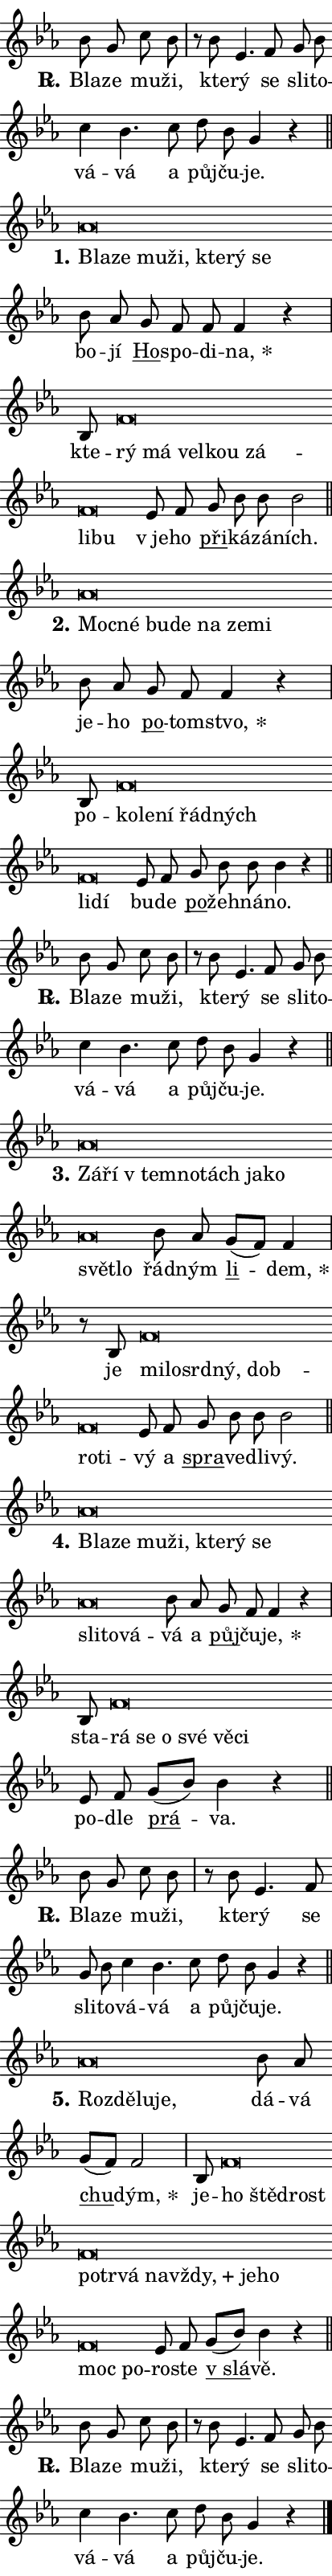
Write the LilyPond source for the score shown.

\version "2.22.1"
\header { tagline = "" }
\paper {
  indent = 0\cm
  top-margin = 0\cm
  right-margin = 0\cm
  bottom-margin = 0\cm
  left-margin = 0\cm
  paper-width = 7\cm
  page-breaking = #ly:one-page-breaking
  system-system-spacing.basic-distance = #11
  score-system-spacing.basic-distance = #11
  ragged-last = ##f
}


%% Author: Thomas Morley
%% https://lists.gnu.org/archive/html/lilypond-user/2020-05/msg00002.html
#(define (line-position grob)
"Returns position of @var[grob} in current system:
   @code{'start}, if at first time-step
   @code{'end}, if at last time-step
   @code{'middle} otherwise
"
  (let* ((col (ly:item-get-column grob))
         (ln (ly:grob-object col 'left-neighbor))
         (rn (ly:grob-object col 'right-neighbor))
         (col-to-check-left (if (ly:grob? ln) ln col))
         (col-to-check-right (if (ly:grob? rn) rn col))
         (break-dir-left
           (and
             (ly:grob-property col-to-check-left 'non-musical #f)
             (ly:item-break-dir col-to-check-left)))
         (break-dir-right
           (and
             (ly:grob-property col-to-check-right 'non-musical #f)
             (ly:item-break-dir col-to-check-right))))
        (cond ((eqv? 1 break-dir-left) 'start)
              ((eqv? -1 break-dir-right) 'end)
              (else 'middle))))

#(define (tranparent-at-line-position vctor)
  (lambda (grob)
  "Relying on @code{line-position} select the relevant enry from @var{vctor}.
Used to determine transparency,"
    (case (line-position grob)
      ((end) (not (vector-ref vctor 0)))
      ((middle) (not (vector-ref vctor 1)))
      ((start) (not (vector-ref vctor 2))))))

noteHeadBreakVisibility =
#(define-music-function (break-visibility)(vector?)
"Makes @code{NoteHead}s transparent relying on @var{break-visibility}"
#{
  \override NoteHead.transparent =
    #(tranparent-at-line-position break-visibility)
#})

#(define delete-ledgers-for-transparent-note-heads
  (lambda (grob)
    "Reads whether a @code{NoteHead} is transparent.
If so this @code{NoteHead} is removed from @code{'note-heads} from
@var{grob}, which is supposed to be @code{LedgerLineSpanner}.
As a result ledgers are not printed for this @code{NoteHead}"
    (let* ((nhds-array (ly:grob-object grob 'note-heads))
           (nhds-list
             (if (ly:grob-array? nhds-array)
                 (ly:grob-array->list nhds-array)
                 '()))
           ;; Relies on the transparent-property being done before
           ;; Staff.LedgerLineSpanner.after-line-breaking is executed.
           ;; This is fragile ...
           (to-keep
             (remove
               (lambda (nhd)
                 (ly:grob-property nhd 'transparent #f))
               nhds-list)))
      ;; TODO find a better method to iterate over grob-arrays, similiar
      ;; to filter/remove etc for lists
      ;; For now rebuilt from scratch
      (set! (ly:grob-object grob 'note-heads)  '())
      (for-each
        (lambda (nhd)
          (ly:pointer-group-interface::add-grob grob 'note-heads nhd))
        to-keep))))

hideNotes = {
  \noteHeadBreakVisibility #begin-of-line-visible
}
unHideNotes = {
  \noteHeadBreakVisibility #all-visible
}

% work-around for resetting accidentals
% https://lilypond.org/doc/v2.23/Documentation/notation/displaying-rhythms#unmetered-music
cadenzaMeasure = {
  \cadenzaOff
  \partial 1024 s1024
  \cadenzaOn
}

#(define-markup-command (accent layout props text) (markup?)
  "Underline accented syllable"
  (interpret-markup layout props
    #{\markup \override #'(offset . 4.3) \underline { #text }#}))

responsum = \markup \concat {
  "R" \hspace #-1.05 \path #0.1 #'((moveto 0 0.07) (lineto 0.9 0.8)) \hspace #0.05 "."
}

\layout {
    \context {
        \Staff
        \remove "Time_signature_engraver"
        \override LedgerLineSpanner.after-line-breaking = #delete-ledgers-for-transparent-note-heads
    }
    \context {
        \Voice {
            \override NoteHead.output-attributes = #'((class . "notehead"))
            \override Hairpin.height = #0.55
        }
    }
    \context {
        \Lyrics {
            \override StanzaNumber.output-attributes = #'((class . "stanzanumber"))
            \override LyricSpace.minimum-distance = #0.9
            \override LyricText.font-name = #"TeX Gyre Schola"
            \override LyricText.font-size = 1
            \override StanzaNumber.font-name = #"TeX Gyre Schola Bold"
            \override StanzaNumber.font-size = 1
        }
    }
}

% magnetic-lyrics.ily
%
%   written by
%     Jean Abou Samra <jean@abou-samra.fr>
%     Werner Lemberg <wl@gnu.org>
%
%   adapted by
%     Jiri Hon <jiri.hon@gmail.com>
%
% Version 2022-Apr-15

% https://www.mail-archive.com/lilypond-user@gnu.org/msg149350.html

#(define (Left_hyphen_pointer_engraver context)
   "Collect syllable-hyphen-syllable occurrences in lyrics and store
them in properties.  This engraver only looks to the left.  For
example, if the lyrics input is @code{foo -- bar}, it does the
following.

@itemize @bullet
@item
Set the @code{text} property of the @code{LyricHyphen} grob between
@q{foo} and @q{bar} to @code{foo}.

@item
Set the @code{left-hyphen} property of the @code{LyricText} grob with
text @q{foo} to the @code{LyricHyphen} grob between @q{foo} and
@q{bar}.
@end itemize

Use this auxiliary engraver in combination with the
@code{lyric-@/text::@/apply-@/magnetic-@/offset!} hook."
   (let ((hyphen #f)
         (text #f))
     (make-engraver
      (acknowledgers
       ((lyric-syllable-interface engraver grob source-engraver)
        (set! text grob)))
      (end-acknowledgers
       ((lyric-hyphen-interface engraver grob source-engraver)
        ;(when (not (grob::has-interface grob 'lyric-space-interface))
          (set! hyphen grob)));)
      ((stop-translation-timestep engraver)
       (when (and text hyphen)
         (ly:grob-set-object! text 'left-hyphen hyphen))
       (set! text #f)
       (set! hyphen #f)))))

#(define (lyric-text::apply-magnetic-offset! grob)
   "If the space between two syllables is less than the value in
property @code{LyricText@/.details@/.squash-threshold}, move the right
syllable to the left so that it gets concatenated with the left
syllable.

Use this function as a hook for
@code{LyricText@/.after-@/line-@/breaking} if the
@code{Left_@/hyphen_@/pointer_@/engraver} is active."
   (let ((hyphen (ly:grob-object grob 'left-hyphen #f)))
     (when hyphen
       (let ((left-text (ly:spanner-bound hyphen LEFT)))
         (when (grob::has-interface left-text 'lyric-syllable-interface)
           (let* ((common (ly:grob-common-refpoint grob left-text X))
                  (this-x-ext (ly:grob-extent grob common X))
                  (left-x-ext
                   (begin
                     ;; Trigger magnetism for left-text.
                     (ly:grob-property left-text 'after-line-breaking)
                     (ly:grob-extent left-text common X)))
                  ;; `delta` is the gap width between two syllables.
                  (delta (- (interval-start this-x-ext)
                            (interval-end left-x-ext)))
                  (details (ly:grob-property grob 'details))
                  (threshold (assoc-get 'squash-threshold details 0.2)))
             (when (< delta threshold)
               (let* (;; We have to manipulate the input text so that
                      ;; ligatures crossing syllable boundaries are not
                      ;; disabled.  For languages based on the Latin
                      ;; script this is essentially a beautification.
                      ;; However, for non-Western scripts it can be a
                      ;; necessity.
                      (lt (ly:grob-property left-text 'text))
                      (rt (ly:grob-property grob 'text))
                      (is-space (grob::has-interface hyphen 'lyric-space-interface))
                      (space (if is-space " " ""))
                      (space-markup (grob-interpret-markup grob " "))
                      (space-size (interval-length (ly:stencil-extent space-markup X)))
                      (extra-delta (if is-space space-size 0))
                      ;; Append new syllable.
                      (ltrt-space (if (and (string? lt) (string? rt))
                                (string-append lt space rt)
                                (make-concat-markup (list lt space rt))))
                      ;; Right-align `ltrt` to the right side.
                      (ltrt-space-markup (grob-interpret-markup
                               grob
                               (make-translate-markup
                                (cons (interval-length this-x-ext) 0)
                                (make-right-align-markup ltrt-space)))))
                 (begin
                   ;; Don't print `left-text`.
                   (ly:grob-set-property! left-text 'stencil #f)
                   ;; Set text and stencil (which holds all collected
                   ;; syllables so far) and shift it to the left.
                   (ly:grob-set-property! grob 'text ltrt-space)
                   (ly:grob-set-property! grob 'stencil ltrt-space-markup)
                   (ly:grob-translate-axis! grob (- (- delta extra-delta)) X))))))))))


#(define (lyric-hyphen::displace-bounds-first grob)
   ;; Make very sure this callback isn't triggered too early.
   (let ((left (ly:spanner-bound grob LEFT))
         (right (ly:spanner-bound grob RIGHT)))
     (ly:grob-property left 'after-line-breaking)
     (ly:grob-property right 'after-line-breaking)
     (ly:lyric-hyphen::print grob)))

squashThreshold = #0.4

\layout {
  \context {
    \Lyrics
    \consists #Left_hyphen_pointer_engraver
    \override LyricText.after-line-breaking =
      #lyric-text::apply-magnetic-offset!
    \override LyricHyphen.stencil = #lyric-hyphen::displace-bounds-first
    \override LyricText.details.squash-threshold = \squashThreshold
    \override LyricHyphen.minimum-distance = 0
    \override LyricHyphen.minimum-length = \squashThreshold
  }
}

squash = \override LyricText.details.squash-threshold = 9999
unSquash = \override LyricText.details.squash-threshold = \squashThreshold

left = \override LyricText.self-alignment-X = #LEFT
unLeft = \revert LyricText.self-alignment-X

starOffset = #(lambda (grob) 
                (let ((x_offset (ly:self-alignment-interface::aligned-on-x-parent grob)))
                  (if (= x_offset 0) 0 (+ x_offset 1.2))))

star = #(define-music-function (syllable)(string?)
"Append star separator at the end of a syllable"
#{
  \once \override LyricText.X-offset = #starOffset
  \lyricmode { \markup {
    #syllable
    \override #'((font-name . "TeX Gyre Schola Bold")) \hspace #0.2 \lower #0.65 \larger "*"
  } }
#})

starAccent = #(define-music-function (syllable)(string?)
"Append star separator at the end of a syllable and make accent"
#{
  \once \override LyricText.X-offset = #starOffset
  \lyricmode { \markup {
    \accent #syllable
    \override #'((font-name . "TeX Gyre Schola Bold")) \hspace #0.2 \lower #0.65 \larger "*"
  } }
#})

breath = #(define-music-function (syllable)(string?)
"Append breathing indicator at the end of a syllable"
#{
  \lyricmode { \markup { #syllable "+" } }
#})

optionalBreath = #(define-music-function (syllable)(string?)
"Append optional breathing indicator at the end of a syllable"
#{
  \lyricmode { \markup { #syllable "(+)" } }
#})


\score {
    <<
        \new Voice = "melody" { \cadenzaOn \key es \major \relative { bes'8 g c bes \cadenzaMeasure \bar "|" r bes es,4. f8 \bar "" g bes \bar "" c4 bes4. c8 \bar "" d bes g4 r \cadenzaMeasure \bar "||" \break }
\relative { as'\breve*1/16 \hideNotes \breve*1/16 \bar "" \breve*1/16 \bar "" \breve*1/16 \bar "" \breve*1/16 \bar "" \breve*1/16 \breve*1/16 \bar "" \unHideNotes bes8 as \bar "" g f f f4 r \cadenzaMeasure \bar "|" bes,8 f'\breve*1/16 \hideNotes \breve*1/16 \bar "" \breve*1/16 \bar "" \breve*1/16 \bar "" \breve*1/16 \bar "" \breve*1/16 \breve*1/16 \bar "" \unHideNotes es8 f \bar "" g bes bes bes2 \cadenzaMeasure \bar "||" \break }
\relative { as'\breve*1/16 \hideNotes \breve*1/16 \bar "" \breve*1/16 \bar "" \breve*1/16 \bar "" \breve*1/16 \bar "" \breve*1/16 \breve*1/16 \bar "" \unHideNotes bes8 as \bar "" g f f4 r \cadenzaMeasure \bar "|" bes,8 f'\breve*1/16 \hideNotes \breve*1/16 \bar "" \breve*1/16 \bar "" \breve*1/16 \bar "" \breve*1/16 \bar "" \breve*1/16 \breve*1/16 \bar "" \unHideNotes es8 f \bar "" g bes bes bes4 r \cadenzaMeasure \bar "||" \break }
\relative { bes'8 g c bes \cadenzaMeasure \bar "|" r bes es,4. f8 \bar "" g bes \bar "" c4 bes4. c8 \bar "" d bes g4 r \cadenzaMeasure \bar "||" \break }
\relative { as'\breve*1/16 \hideNotes \breve*1/16 \bar "" \breve*1/16 \bar "" \breve*1/16 \bar "" \breve*1/16 \bar "" \breve*1/16 \bar "" \breve*1/16 \bar "" \breve*1/16 \breve*1/16 \bar "" \unHideNotes bes8 as \bar "" g[( f)] f4 \cadenzaMeasure \bar "|" r8 bes,8 f'\breve*1/16 \hideNotes \breve*1/16 \bar "" \breve*1/16 \bar "" \breve*1/16 \bar "" \breve*1/16 \bar "" \breve*1/16 \breve*1/16 \bar "" \unHideNotes es8 f \bar "" g bes bes bes2 \cadenzaMeasure \bar "||" \break }
\relative { as'\breve*1/16 \hideNotes \breve*1/16 \bar "" \breve*1/16 \bar "" \breve*1/16 \bar "" \breve*1/16 \bar "" \breve*1/16 \bar "" \breve*1/16 \bar "" \breve*1/16 \bar "" \breve*1/16 \breve*1/16 \bar "" \unHideNotes bes8 as \bar "" g f f4 r \cadenzaMeasure \bar "|" bes,8 f'\breve*1/16 \hideNotes \breve*1/16 \bar "" \breve*1/16 \bar "" \breve*1/16 \bar "" \breve*1/16 \breve*1/16 \bar "" \unHideNotes es8 f \bar "" g[( bes)] bes4 r \cadenzaMeasure \bar "||" \break }
\relative { bes'8 g c bes \cadenzaMeasure \bar "|" r bes es,4. f8 \bar "" g bes \bar "" c4 bes4. c8 \bar "" d bes g4 r \cadenzaMeasure \bar "||" \break }
\relative { as'\breve*1/16 \hideNotes \breve*1/16 \bar "" \breve*1/16 \breve*1/16 \bar "" \unHideNotes bes8 as \bar "" g[( f)] f2 \cadenzaMeasure \bar "|" bes,8 f'\breve*1/16 \hideNotes \breve*1/16 \bar "" \breve*1/16 \bar "" \breve*1/16 \bar "" \breve*1/16 \bar "" \breve*1/16 \bar "" \breve*1/16 \bar "" \breve*1/16 \bar "" \breve*1/16 \bar "" \breve*1/16 \bar "" \breve*1/16 \breve*1/16 \bar "" \unHideNotes es8 f \bar "" g[( bes)] bes4 r \cadenzaMeasure \bar "||" \break }
\relative { bes'8 g c bes \cadenzaMeasure \bar "|" r bes es,4. f8 \bar "" g bes \bar "" c4 bes4. c8 \bar "" d bes g4 r \cadenzaMeasure \bar "||" \break } \bar "|." }
        \new Lyrics \lyricsto "melody" { \lyricmode { \set stanza = \responsum
Bla -- ze mu -- ži, kte -- rý se sli -- to -- vá -- vá a půj -- ču -- je.
\set stanza = "1."
\left Bla -- \squash ze mu -- ži, kte -- rý se \unLeft \unSquash bo -- jí \markup \accent Ho -- spo -- di -- \star na, kte -- \left rý \squash má vel -- kou zá -- li -- bu \unLeft \unSquash "v je" -- ho \markup \accent při -- ká -- zá -- ních.
\set stanza = "2."
\left Moc -- \squash né bu -- de na ze -- mi \unLeft \unSquash je -- ho \markup \accent po -- tom -- \star stvo, po -- \left ko -- \squash le -- ní řád -- ných li -- dí \unLeft \unSquash bu -- de \markup \accent po -- žeh -- ná -- no.
\set stanza = \responsum
Bla -- ze mu -- ži, kte -- rý se sli -- to -- vá -- vá a půj -- ču -- je.
\set stanza = "3."
\left Zá -- \squash ří "v tem" -- no -- tách ja -- ko svět -- lo \unLeft \unSquash řád -- ným \markup \accent li -- \star dem, je \left mi -- \squash lo -- srd -- ný, dob -- ro -- ti -- \unLeft \unSquash vý a \markup \accent spra -- ve -- dli -- vý.
\set stanza = "4."
\left Bla -- \squash ze mu -- ži, kte -- rý se sli -- to -- vá -- \unLeft \unSquash vá a \markup \accent půj -- ču -- \star je, sta -- \left rá \squash se o své vě -- ci \unLeft \unSquash po -- dle \markup \accent prá -- va.
\set stanza = \responsum
Bla -- ze mu -- ži, kte -- rý se sli -- to -- vá -- vá a půj -- ču -- je.
\set stanza = "5."
\left Roz -- \squash dě -- lu -- je, \unLeft \unSquash dá -- vá \markup \accent chu -- \star dým, je -- \left ho \squash ště -- drost po -- tr -- vá na -- \breath "vždy," je -- ho moc po -- \unLeft \unSquash ro -- ste \markup \accent "v slá" -- vě.
\set stanza = \responsum
Bla -- ze mu -- ži, kte -- rý se sli -- to -- vá -- vá a půj -- ču -- je. } }
    >>
    \layout {}
}
